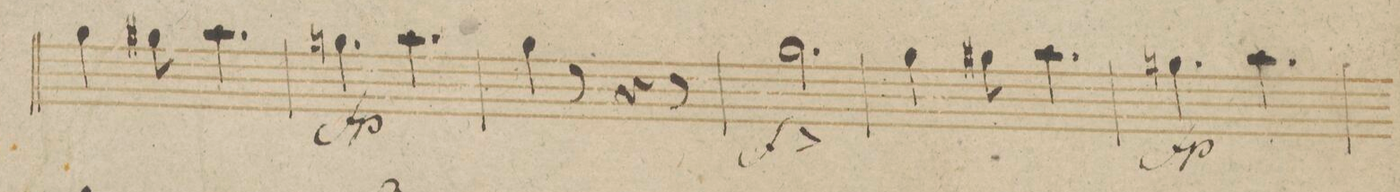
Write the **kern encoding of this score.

**kern	**dynam
*I"Clarinetto 2do in B.	*
*clefG2	*
*k[b-]	*
*M6/8	*
4ff\	.
8ff#X\	.
4.gg\	.
=18	=18
4.ff\	fp
4.gg\	.
=19	=19
4ff\	.
8r	.
4r	.
8r	.
=20	=20
2.ff^<\	f
=21	=21
4ff\	.
8ff#X\	.
4.gg\	.
=22	=22
4.ffn\	fp
4.gg\	.
=23	=23
*-	*-
